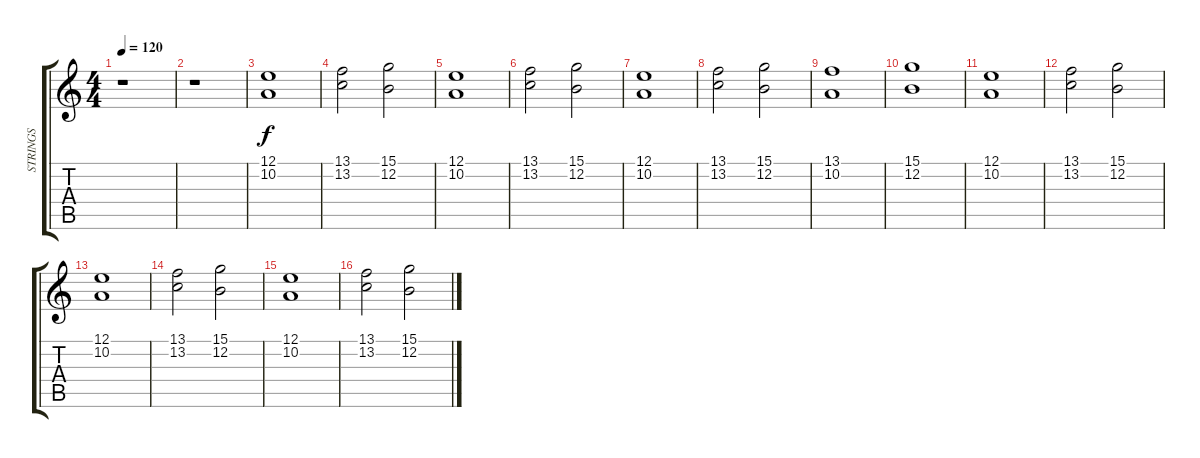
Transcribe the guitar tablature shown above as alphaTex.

\track ("STRINGS" "STRINGS") {instrument stringensemble1}
\staff {score tabs}
\tuning (E4 B3 G3 D3 A2 E2) {hide}
\ts (4 4)
\tempo 120
\clef g2
\ks c
r.1{dy f} |
r.1 |
(12.1 10.2).1 |
(13.1 13.2).2 (15.1 12.2).2 |
(12.1 10.2).1 |
(13.1 13.2).2 (15.1 12.2).2 |
(12.1 10.2).1 |
(13.1 13.2).2 (15.1 12.2).2 |
(13.1 10.2).1 |
(15.1 12.2).1 |
(12.1 10.2).1 |
(13.1 13.2).2 (15.1 12.2).2 |
(12.1 10.2).1 |
(13.1 13.2).2 (15.1 12.2).2 |
(12.1 10.2).1 |
(13.1 13.2).2 (15.1 12.2).2
